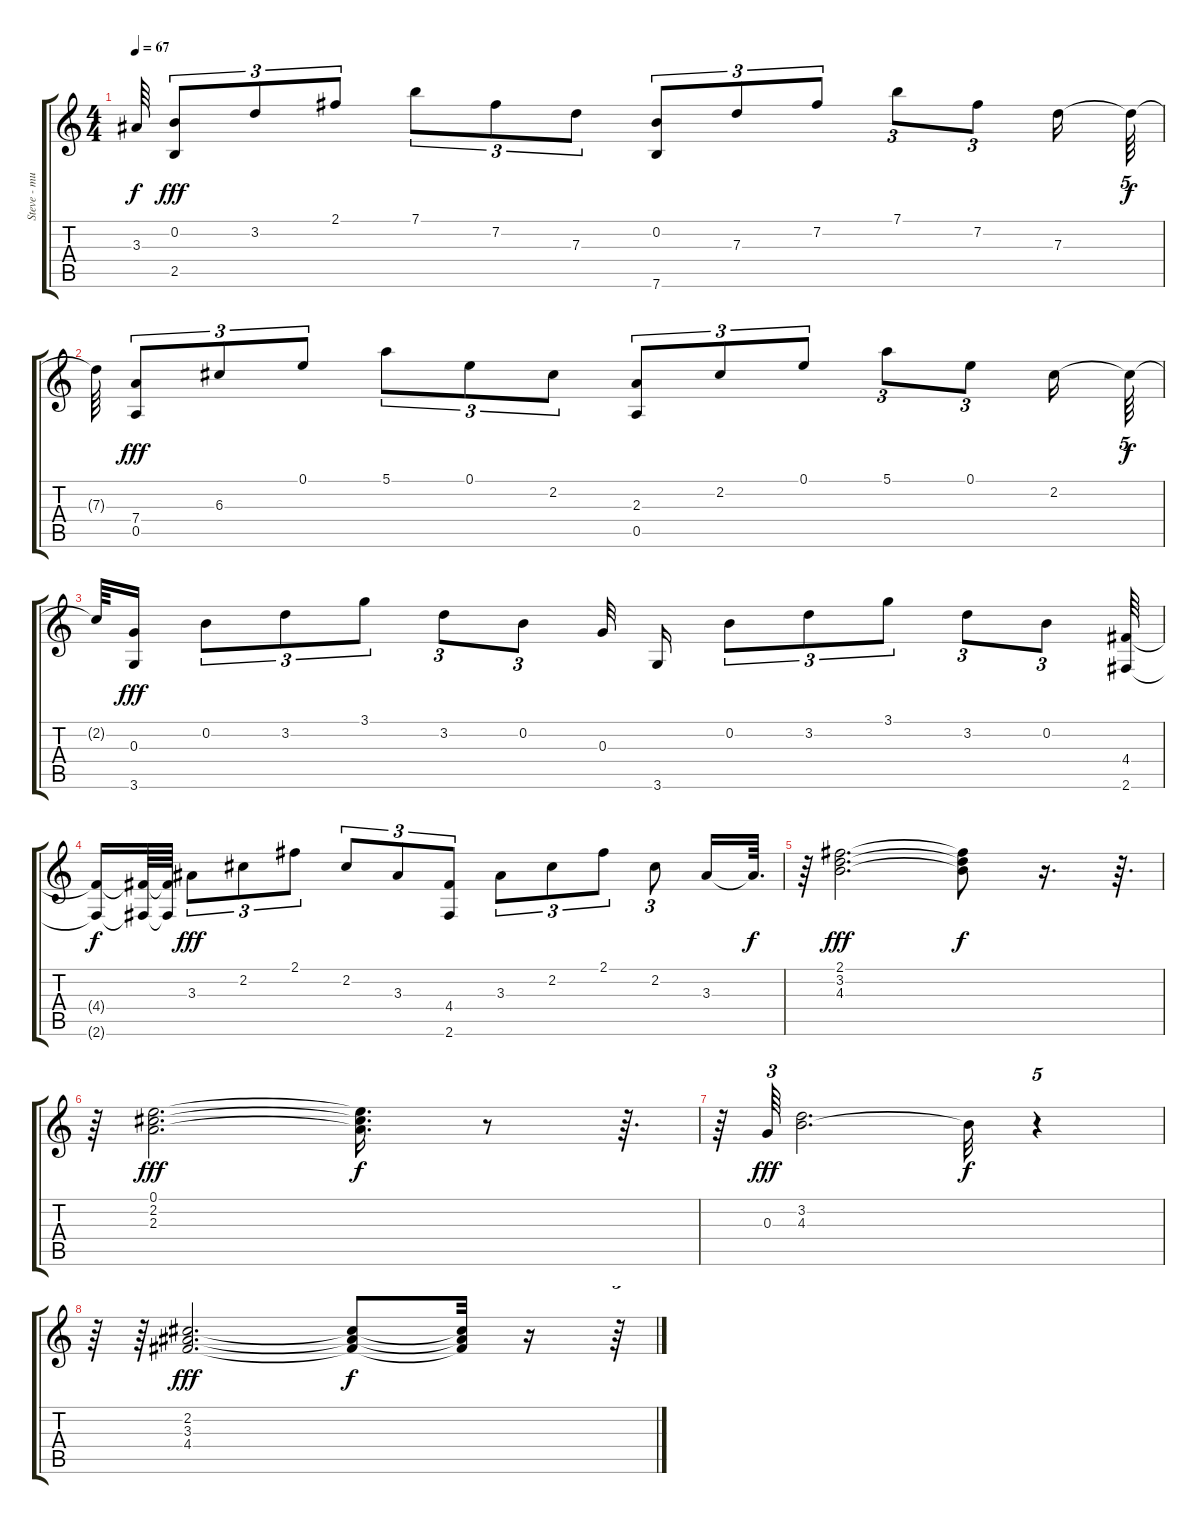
\track ("Steve - mute/clean guitar" "Steve - mu") {instrument electricbasspick}
\staff {score tabs}
\tuning (E4 B3 G3 D3 A2 E2) {hide}
\ts (4 4)
\tempo 67
\clef g2
\ks c
3.3{t}.64{dy f} (0.2 2.5).8{tu (3 2) dy fff} 3.2.8{tu (3 2)} 2.1.8{tu (3 2)} 7.1.8{tu (3 2)} 7.2.8{tu (3 2)} 7.3.8{tu (3 2)} (0.2 7.6).8{tu (3 2)} 7.3.8{tu (3 2)} 7.2.8{tu (3 2)} 7.1.8{tu (3 2)} 7.2.8{tu (3 2)} 7.3.16 7.3{t}.64{tu (5 4) dy f} |
7.3{t}.64 (7.4 0.5).8{tu (3 2) dy fff} 6.3.8{tu (3 2)} 0.1.8{tu (3 2)} 5.1.8{tu (3 2)} 0.1.8{tu (3 2)} 2.2.8{tu (3 2)} (2.3 0.5).8{tu (3 2)} 2.2.8{tu (3 2)} 0.1.8{tu (3 2)} 5.1.8{tu (3 2)} 0.1.8{tu (3 2)} 2.2.16 2.2{t}.64{tu (5 4) dy f} |
2.2{t}.64 (0.3 3.6).16{dy fff} 0.2.8{tu (3 2)} 3.2.8{tu (3 2)} 3.1.8{tu (3 2)} 3.2.8{tu (3 2)} 0.2.8{tu (3 2)} 0.3.32 3.6.16 0.2.8{tu (3 2)} 3.2.8{tu (3 2)} 3.1.8{tu (3 2)} 3.2.8{tu (3 2)} 0.2.8{tu (3 2)} (4.4 2.6).64 |
(4.4{t} 2.6{t}).16{dy f} (4.4{t} 2.6{t}).64 (4.4{t} 2.6{t}).64 3.3.8{tu (3 2) dy fff} 2.2.8{tu (3 2)} 2.1.8{tu (3 2)} 2.2.8{tu (3 2)} 3.3.8{tu (3 2)} (4.4 2.6).8{tu (3 2)} 3.3.8{tu (3 2)} 2.2.8{tu (3 2)} 2.1.8{tu (3 2)} 2.2.8{tu (3 2)} 3.3.16 3.3{t}.64{d dy f} |
r.64 (2.1 3.2 4.3).2{d dy fff} (2.1{t} 3.2{t} 4.3{t}).8{dy f} r.16{d} r.64{d} |
r.64 (0.1 2.2 2.3).2{d dy fff} (0.1{t} 2.2{t} 2.3{t}).16{d dy f} r.8 r.64{d} |
r.64 0.3.64{tu (3 2) dy fff} (3.2 4.3).2{d} 4.3{t}.32{dy f} r.4{tu (5 4)} |
r.64 r.64 (2.2 3.3 4.4).2{d dy fff} (2.2{t} 3.3{t} 4.4{t}).8{dy f} (2.2{t} 3.3{t} 4.4{t}).32 r.16 r.64{tu (5 4)}
